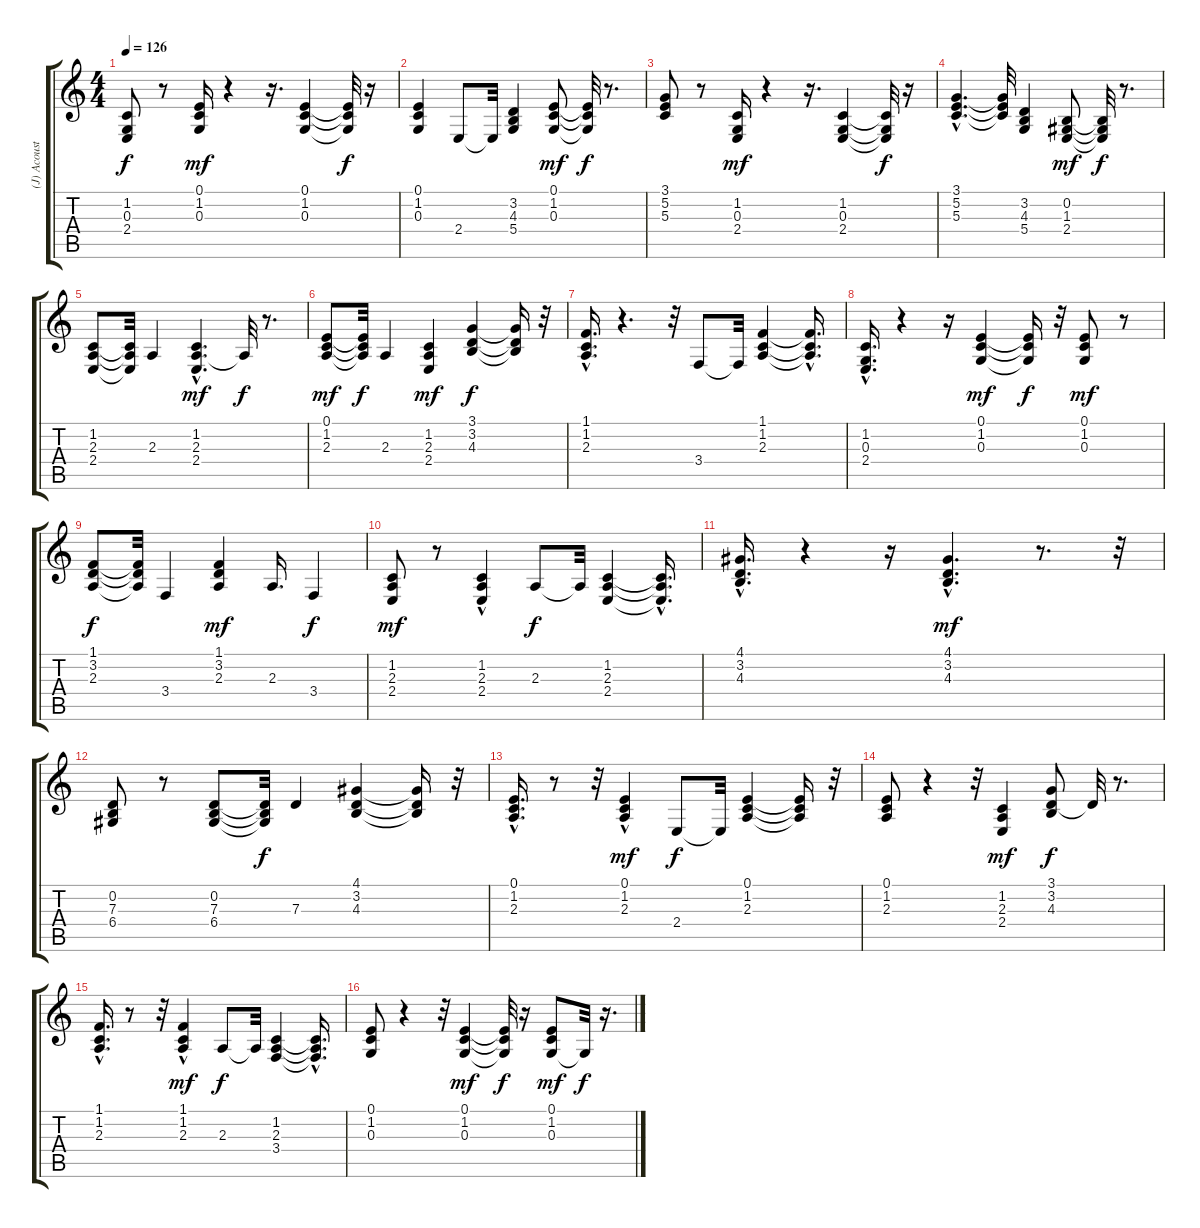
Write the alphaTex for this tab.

\track ("(J) Acoustic Piano" "(J) Acoust") {instrument acousticgrandpiano}
\staff {score tabs}
\tuning (E4 B3 G3 D3 A2 E2) {hide}
\ts (4 4)
\tempo 126
\clef g2
\ks c
(1.2 0.3 2.4).8{dy f instrument acousticgrandpiano} r.8 (0.1 1.2 0.3).16{dy mf} r.4 r.16{d} (0.1 1.2 0.3).4 (0.1{t} 1.2{t} 0.3{t}).32{dy f} r.16 |
(0.1 1.2 0.3).4 2.4.8 2.4{t}.32 (3.2 4.3 5.4).4 (0.1 1.2 0.3).8{dy mf} (0.1{t} 1.2{t} 0.3{t}).32{dy f} r.8{d} |
(3.1 5.2 5.3).8 r.8 (1.2 0.3 2.4).16{dy mf} r.4 r.16{d} (1.2 0.3 2.4).4 (1.2{t} 0.3{t} 2.4{t}).32{dy f} r.16 |
(3.1{hac} 5.2{hac} 5.3{hac}).4{d} (3.1{t} 5.2{t} 5.3{t}).32 (3.2 4.3 5.4).4 (0.2 1.3 2.4).8{dy mf} (0.2{t} 1.3{t} 2.4{t}).32{dy f} r.8{d} |
(1.2 2.3 2.4).8 (1.2{t} 2.3{t} 2.4{t}).32 2.3.4 (1.2{hac} 2.3{hac} 2.4{hac}).4{d dy mf} 2.3{t}.32{dy f} r.8{d} |
(0.1 1.2 2.3).8{dy mf} (0.1{t} 1.2{t} 2.3{t}).32{dy f} 2.3.4 (1.2 2.3 2.4).4{dy mf} (3.1 3.2 4.3).4{dy f} (3.1{t} 3.2{t} 4.3{t}).16 r.32 |
(1.1{hac} 1.2 2.3).16{d} r.4{d} r.32 3.4.8 3.4{t}.32 (1.1 1.2 2.3).4 (1.1{t} 1.2{hac t} 2.3{hac t}).16{d} |
(1.2{hac} 0.3{hac} 2.4{hac}).16{d} r.4 r.16 (0.1 1.2 0.3).4{dy mf} (0.1{t} 1.2{t} 0.3{t}).16{dy f} r.32 (0.1 1.2 0.3).8{dy mf} r.8 |
(1.1 3.2 2.3).8{dy f} (1.1{t} 3.2{t} 2.3{t}).32 3.4.4 (1.1 3.2 2.3).4{dy mf} 2.3.16{d} 3.4.4{dy f} |
(1.2 2.3 2.4).8{dy mf} r.8 (1.2{hac} 2.3 2.4{hac}).4 2.3.8{dy f} 2.3{t}.32 (1.2 2.3 2.4).4 (1.2{t} 2.3{t} 2.4{hac t}).16{d} |
(4.1{hac} 3.2{hac} 4.3{hac}).16{d} r.4 r.16 (4.1{hac} 3.2{hac} 4.3{hac}).4{d dy mf} r.8{d} r.32 |
(0.2 7.3 6.4).8 r.8 (0.2 7.3 6.4).8 (0.2{t} 7.3{t} 6.4{t}).32{dy f} 7.3.4 (4.1 3.2 4.3).4 (4.1{t} 3.2{t} 4.3{t}).16 r.32 |
(0.1{hac} 1.2{hac} 2.3{hac}).16{d} r.8 r.32 (0.1{hac} 1.2{hac} 2.3{hac}).4{dy mf} 2.4.8{dy f} 2.4{t}.32 (0.1 1.2 2.3).4 (0.1{t} 1.2{t} 2.3{t}).16 r.32 |
(0.1 1.2 2.3).8 r.4 r.32 (1.2 2.3 2.4).4{dy mf} (3.1 3.2 4.3).8{dy f} 3.2{t}.32 r.8{d} |
(1.1{hac} 1.2{hac} 2.3{hac}).16{d} r.8 r.32 (1.1{hac} 1.2{hac} 2.3).4{dy mf} 2.3.8{dy f} 2.3{t}.32 (1.2 2.3 3.4).4 (1.2{t} 2.3{t} 3.4{hac t}).16{d} |
(0.1 1.2 0.3).8 r.4 r.32 (0.1 1.2 0.3).4{dy mf} (0.1{t} 1.2{t} 0.3{t}).32{dy f} r.16 (0.1 1.2 0.3).8{dy mf} 0.3{t}.32{dy f} r.16{d}
